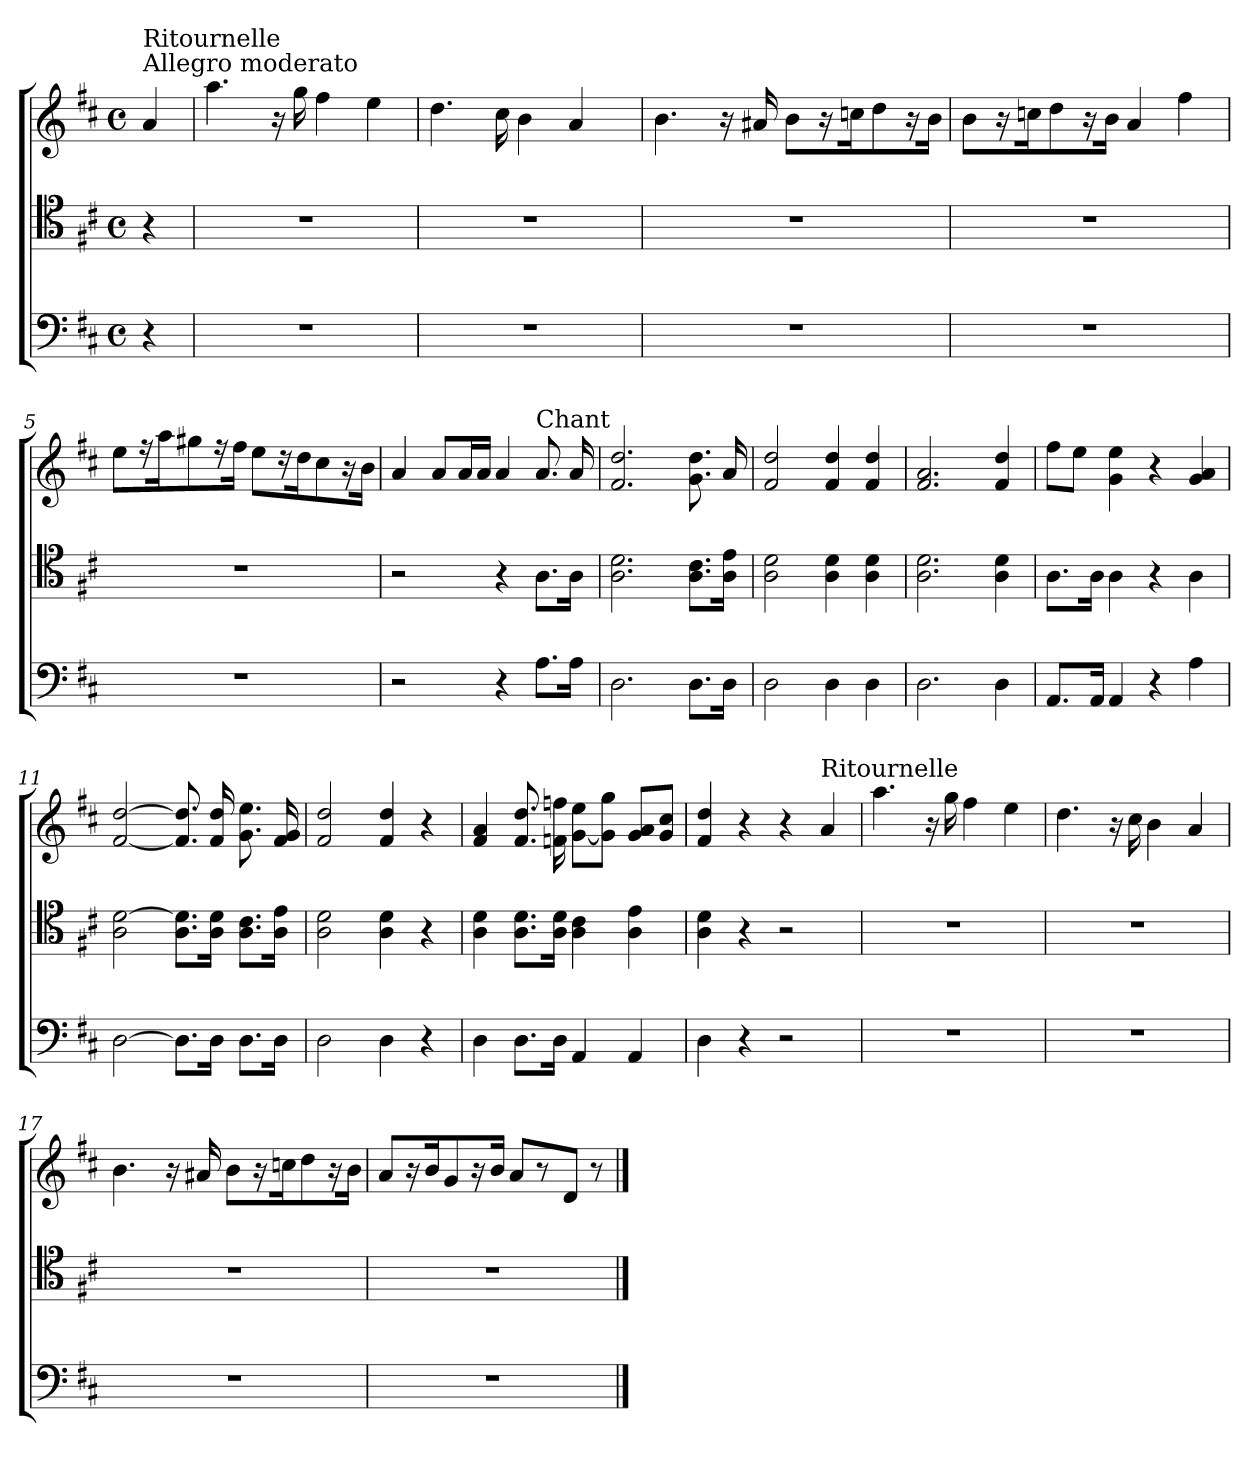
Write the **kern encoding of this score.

**kern	**kern	**kern
*part3	*part2	*part1
*staff3	*staff2	*staff1
*clefF4	*clefC4	*clefG2
*k[f#c#]	*k[f#c#]	*k[f#c#]
*D:	*D:	*D:
*M4/4	*M4/4	*M4/4
*met(c)	*met(c)	*met(c)
=	=	=
!	!	!LO:TX:a:t=Allegro moderato
!	!	!LO:TX:a:t=Ritournelle
4r	4r	4a/
=1	=1	=1
1r	1r	4.aa\
.	.	16r
.	.	16gg\
.	.	4ff#\
.	.	4ee\
=2	=2	=2
1r	1r	4.dd\
.	.	16cc#\
.	.	4b\
.	.	4a/
.	.	16ryy
=3	=3	=3
1r	1r	4.b\
.	.	16r
.	.	16a#X/
.	.	8b\L
.	.	16r
.	.	16ccn\k
.	.	8dd\
.	.	16r
.	.	16b\Jk
=4	=4	=4
1r	1r	8b\L
.	.	16r
.	.	16ccn\k
.	.	8dd\
.	.	16r
.	.	16b\Jk
.	.	4a/
.	.	4ff#\
!!LO:LB:g=z
=5	=5	=5
1r	1r	8ee\L
.	.	16r
.	.	16aa\k
.	.	8gg#X\
.	.	16r
.	.	16ff#\Jk
.	.	8ee\L
.	.	16r
.	.	16dd\k
.	.	8cc#\
.	.	16r
.	.	16b\Jk
=6	=6	=6
2r	2r	4a/
.	.	8a/L
.	.	16a/L
.	.	16a/JJ
4r	4r	4a/
!	!	!LO:TX:a:t=Chant
8.A\L	8.A\L	8.a/
16A\Jk	16A\Jk	16a/
=7	=7	=7
2.D\	2.A\ 2.d\	2.f#/ 2.dd/
8.D\L	8.A\ 8.c#\L	8.g\ 8.dd\
16D\Jk	16A\ 16e\Jk	16a/
=8	=8	=8
2D\	2A\ 2d\	2f#/ 2dd/
4D\	4A\ 4d\	4f#/ 4dd/
4D\	4A\ 4d\	4f#/ 4dd/
=9	=9	=9
2.D\	2.A\ 2.d\	2.f#/ 2.a/
4D\	4A\ 4d\	4f#/ 4dd/
!!LO:PB:g=z
=10	=10	=10
8.AA/L	8.A\L	8ff#\L
.	.	8ee\J
16AA/Jk	16A\Jk	.
4AA/	4A\	4g\ 4ee\
4r	4r	4r
4A\	4A\	4g/ 4a/
=11	=11	=11
[2D\	2A\ [2d\	[2f#/ [2dd/
8.D\L]	8.A\ 8.d]\L	8.f#]/ 8.dd]/
16D\Jk	16A\ 16d\Jk	16f#/ 16dd/
8.D\L	8.A\ 8.c#\L	8.g\ 8.ee\
16D\Jk	16A\ 16e\Jk	16f#/ 16g/
=12	=12	=12
2D\	2A\ 2d\	2f#/ 2dd/
4D\	4A\ 4d\	4f#/ 4dd/
4r	4r	4r
=13	=13	=13
4D\	4A\ 4d\	4f#/ 4a/
8.D\L	8.A\ 8.d\L	8.f#/ 8.dd/
16D\Jk	16A\ 16d\Jk	16fn\ 16ffn\
4AA/	4A\ 4c#\	[8g\ 8ee\L
.	.	8g]\ 8gg\J
4AA/	4A\ 4e\	8g/ 8a/L
.	.	8g/ 8cc#/J
!!LO:LB:g=z
=14	=14	=14
4D\	4A\ 4d\	4f#/ 4dd/
4r	4r	4r
2r	2r	4r
!	!	!LO:TX:a:t=Ritournelle
.	.	4a/
=15	=15	=15
1r	1r	4.aa\
.	.	16r
.	.	16gg\
.	.	4ff#\
.	.	4ee\
=16	=16	=16
1r	1r	4.dd\
.	.	16r
.	.	16cc#\
.	.	4b\
.	.	4a/
=17	=17	=17
1r	1r	4.b\
.	.	16r
.	.	16a#X/
.	.	8b\L
.	.	16r
.	.	16ccn\k
.	.	8dd\
.	.	16r
.	.	16b\Jk
=18	=18	=18
1r	1r	8a/L
.	.	16r
.	.	16b/k
.	.	8g/
.	.	16ra
.	.	16b/Jk
.	.	8a/L
.	.	8r
.	.	8d/J
.	.	8r
==	==	==
*-	*-	*-
